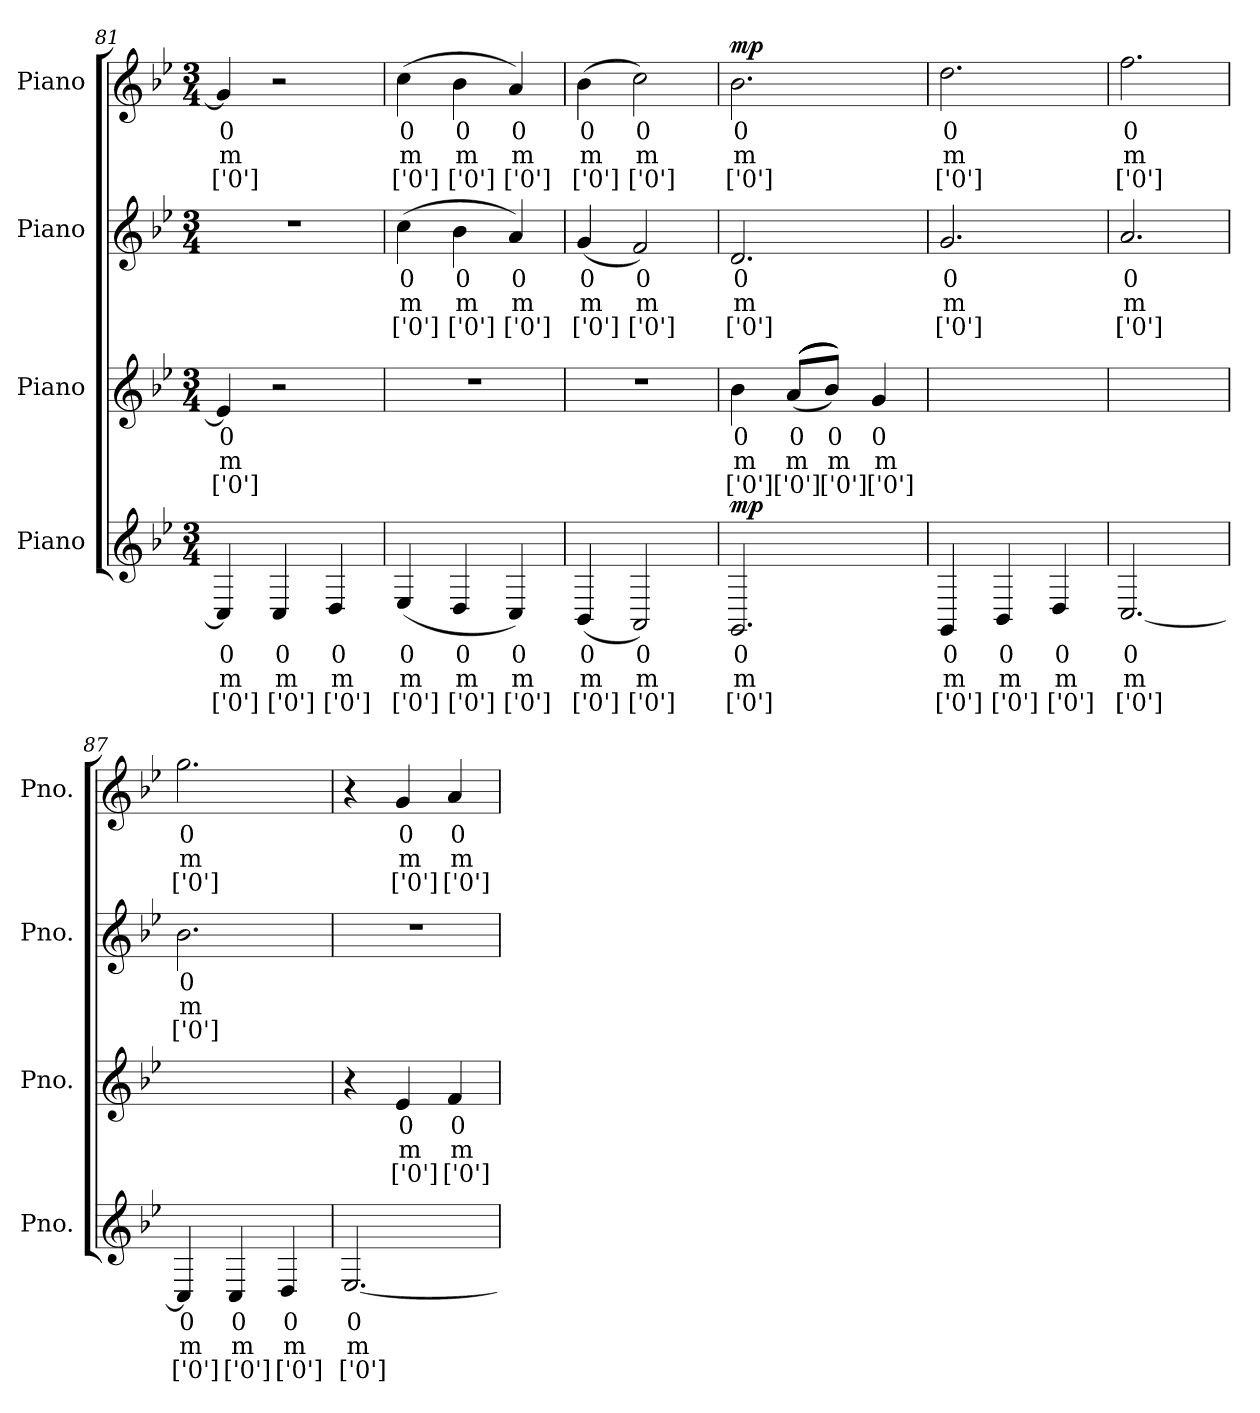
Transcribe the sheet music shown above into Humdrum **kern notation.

**kern	**text	**text	**text	**dynam	**kern	**text	**text	**text	**dynam	**kern	**text	**text	**text	**dynam	**kern	**text	**text	**text	**dynam
*part4	*part4	*part4	*part4	*part4	*part3	*part3	*part3	*part3	*part3	*part2	*part2	*part2	*part2	*part2	*part1	*part1	*part1	*part1	*part1
*staff4	*staff4	*staff4	*staff4	*staff4	*staff3	*staff3	*staff3	*staff3	*staff3	*staff2	*staff2	*staff2	*staff2	*staff2	*staff1	*staff1	*staff1	*staff1	*staff1
*I"Piano	*	*	*	*	*I"Piano	*	*	*	*	*I"Piano	*	*	*	*	*I"Piano	*	*	*	*
*I'Pno.	*	*	*	*	*I'Pno.	*	*	*	*	*I'Pno.	*	*	*	*	*I'Pno.	*	*	*	*
*clefG2	*	*	*	*	*clefG2	*	*	*	*	*clefG2	*	*	*	*	*clefG2	*	*	*	*
*k[b-e-]	*	*	*	*	*k[b-e-]	*	*	*	*	*k[b-e-]	*	*	*	*	*k[b-e-]	*	*	*	*
*M3/4	*	*	*	*	*M3/4	*	*	*	*	*M3/4	*	*	*	*	*M3/4	*	*	*	*
=81	=81	=81	=81	=81	=81	=81	=81	=81	=81	=81	=81	=81	=81	=81	=81	=81	=81	=81	=81
4Ci/]	0	m	['0']	.	4e-j/]	0	m	['0']	.	2.r	.	.	.	.	4gZ/]	0	m	['0']	.
4Ci/	0	m	['0']	.	2r	.	.	.	.	.	.	.	.	.	2r	.	.	.	.
4Di/	0	m	['0']	.	.	.	.	.	.	.	.	.	.	.	.	.	.	.	.
=82	=82	=82	=82	=82	=82	=82	=82	=82	=82	=82	=82	=82	=82	=82	=82	=82	=82	=82	=82
(<4E-i/	0	m	['0']	.	2.r	.	.	.	.	(>4ccV\	0	m	['0']	.	(>4ccZ\	0	m	['0']	.
4Di/	0	m	['0']	.	.	.	.	.	.	4b-V\	0	m	['0']	.	4b-Z\	0	m	['0']	.
4Ci/)	0	m	['0']	.	.	.	.	.	.	4aV/)	0	m	['0']	.	4aZ/)	0	m	['0']	.
!!LO:PB:g=z
=83	=83	=83	=83	=83	=83	=83	=83	=83	=83	=83	=83	=83	=83	=83	=83	=83	=83	=83	=83
(<4BB-i/	0	m	['0']	.	2.r	.	.	.	.	(<4gV/	0	m	['0']	.	(>4b-Z\	0	m	['0']	.
2AAi/)	0	m	['0']	.	.	.	.	.	.	2fV/)	0	m	['0']	.	2ccZ\)	0	m	['0']	.
=84	=84	=84	=84	=84	=84	=84	=84	=84	=84	=84	=84	=84	=84	=84	=84	=84	=84	=84	=84
!	!	!	!	!LO:DY:b	!	!	!	!	!LO:DY:b	!	!	!	!	!	!	!	!	!	!
!	!	!	!	!	!	!	!	!	!LO:DY:n=1:b	!	!	!	!	!	!	!	!	!	!
!	!	!	!	!	!	!	!	!	!LO:DY:n=2:b	!	!	!	!	!	!	!	!	!	!
!	!	!	!	!	!	!	!	!	!LO:DY:n=3:b	!	!	!	!	!	!	!	!	!	!
!	!	!	!	!	!	!	!	!	!LO:DY:n=4:b	!	!	!	!	!	!	!	!	!	!
!	!	!	!	!	!	!	!	!	!LO:DY:n=5:b	!	!	!	!	!LO:DY:b	!	!	!	!	!
!	!	!	!	!	!	!	!	!	!	!	!	!	!	!LO:DY:n=1:b	!	!	!	!	!
!	!	!	!	!	!	!	!	!	!	!	!	!	!	!LO:DY:n=2:b	!	!	!	!	!
!	!	!	!	!	!	!	!	!	!	!	!	!	!	!LO:DY:n=3:b	!	!	!	!	!
!	!	!	!	!	!	!	!	!	!	!	!	!	!	!LO:DY:n=4:b	!	!	!	!	!
!	!	!	!	!	!	!	!	!	!	!	!	!	!	!LO:DY:n=5:b	!	!	!	!	!LO:DY:b
2.GGi/	0	m	['0']	mp	4b-j\	0	m	['0']	mp p p p p p	2.dV/	0	m	['0']	mp mp mp mp mp mp	2.b-Z\	0	m	['0']	mp
.	.	.	.	.	(<(<(<(<(<8aj/L	0	m	['0']	.	.	.	.	.	.	.	.	.	.	.
.	.	.	.	.	8b-j/J)))))	0	m	['0']	.	.	.	.	.	.	.	.	.	.	.
.	.	.	.	.	4gj/	0	m	['0']	.	.	.	.	.	.	.	.	.	.	.
=85	=85	=85	=85	=85	=85	=85	=85	=85	=85	=85	=85	=85	=85	=85	=85	=85	=85	=85	=85
4GGi/	0	m	['0']	.	2.ryy	.	.	.	.	2.gV/	0	m	['0']	.	2.ddZ\	0	m	['0']	.
4BB-i/	0	m	['0']	.	.	.	.	.	.	.	.	.	.	.	.	.	.	.	.
4Di/	0	m	['0']	.	.	.	.	.	.	.	.	.	.	.	.	.	.	.	.
=86	=86	=86	=86	=86	=86	=86	=86	=86	=86	=86	=86	=86	=86	=86	=86	=86	=86	=86	=86
[2.Ci/	0	m	['0']	.	2.ryy	.	.	.	.	2.aV/	0	m	['0']	.	2.ffZ\	0	m	['0']	.
=87	=87	=87	=87	=87	=87	=87	=87	=87	=87	=87	=87	=87	=87	=87	=87	=87	=87	=87	=87
4Ci/]	0	m	['0']	.	2.ryy	.	.	.	.	2.b-V\	0	m	['0']	.	2.ggZ\	0	m	['0']	.
4Ci/	0	m	['0']	.	.	.	.	.	.	.	.	.	.	.	.	.	.	.	.
4Di/	0	m	['0']	.	.	.	.	.	.	.	.	.	.	.	.	.	.	.	.
=88	=88	=88	=88	=88	=88	=88	=88	=88	=88	=88	=88	=88	=88	=88	=88	=88	=88	=88	=88
[2.E-i/	0	m	['0']	.	4r	.	.	.	.	2.r	.	.	.	.	4r	.	.	.	.
.	.	.	.	.	4e-j/	0	m	['0']	.	.	.	.	.	.	4gZ/	0	m	['0']	.
.	.	.	.	.	4fj/	0	m	['0']	.	.	.	.	.	.	4aZ/	0	m	['0']	.
=	=	=	=	=	=	=	=	=	=	=	=	=	=	=	=	=	=	=	=
*-	*-	*-	*-	*-	*-	*-	*-	*-	*-	*-	*-	*-	*-	*-	*-	*-	*-	*-	*-
